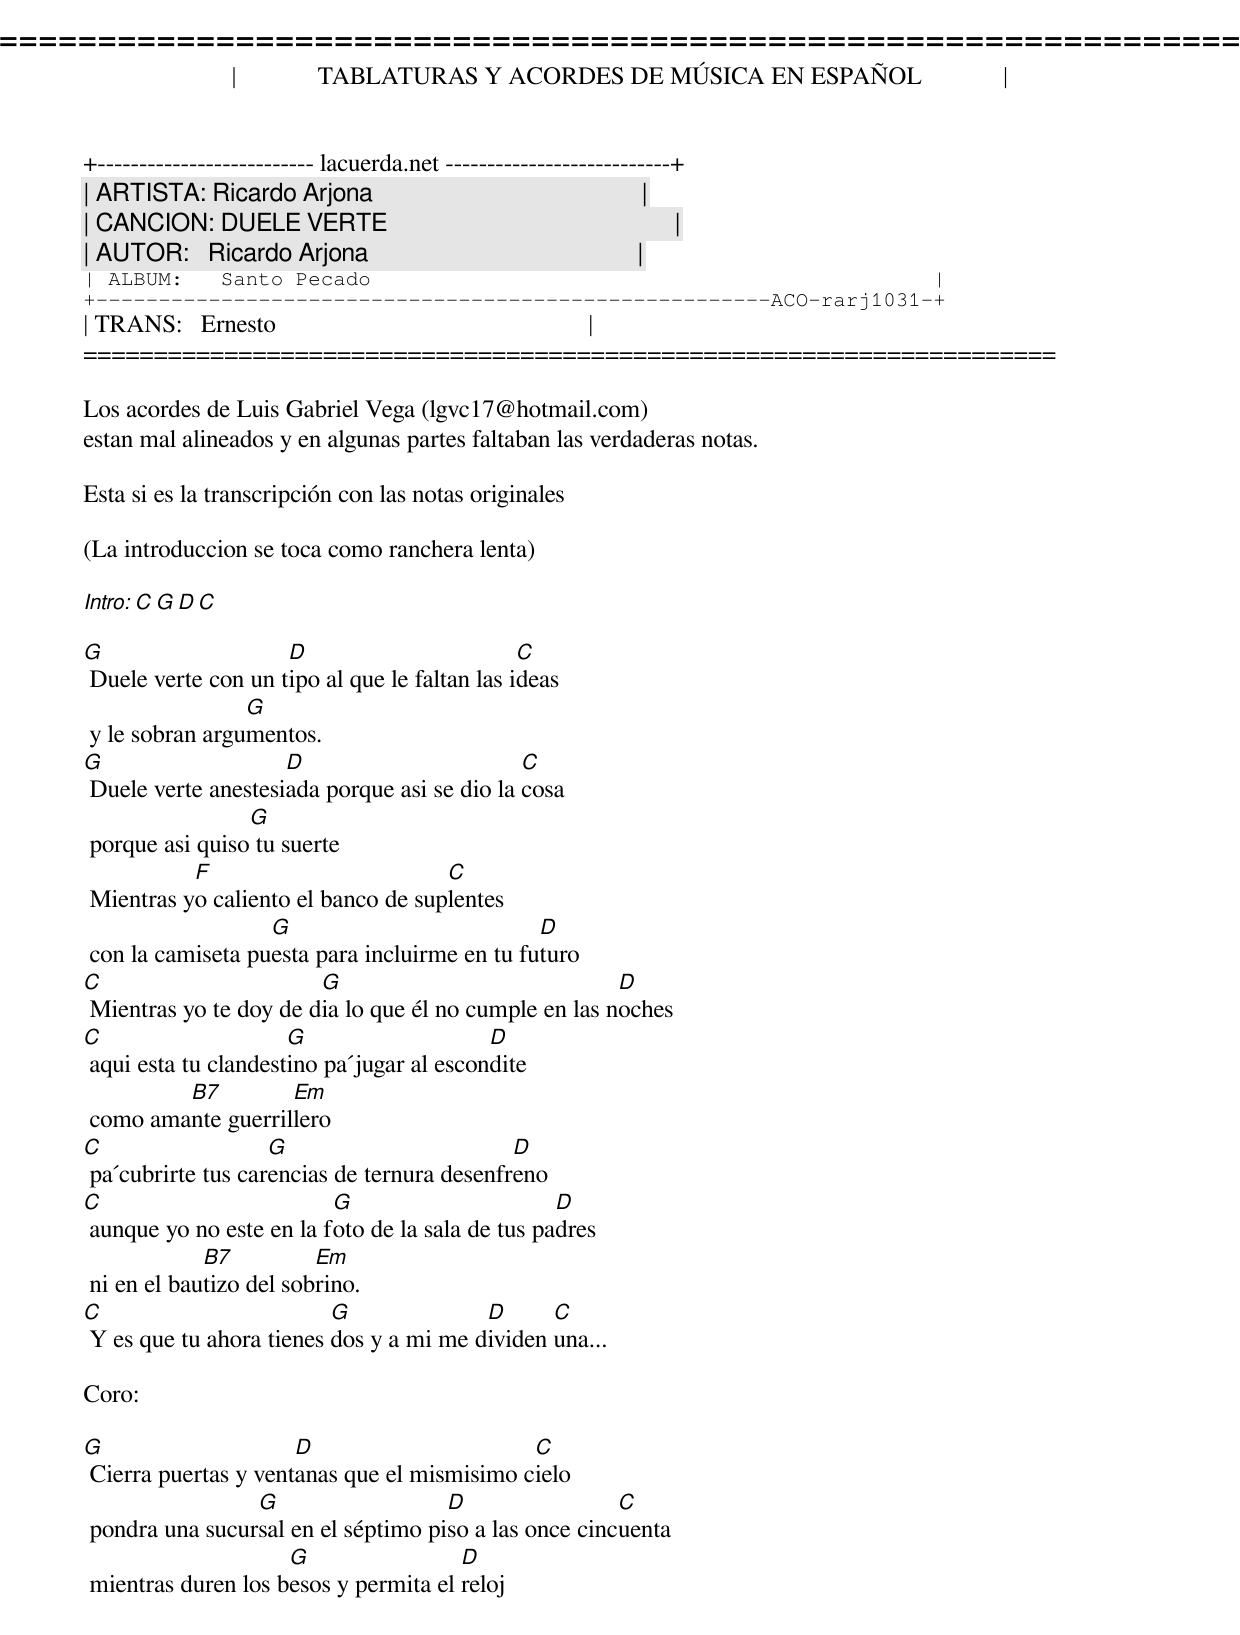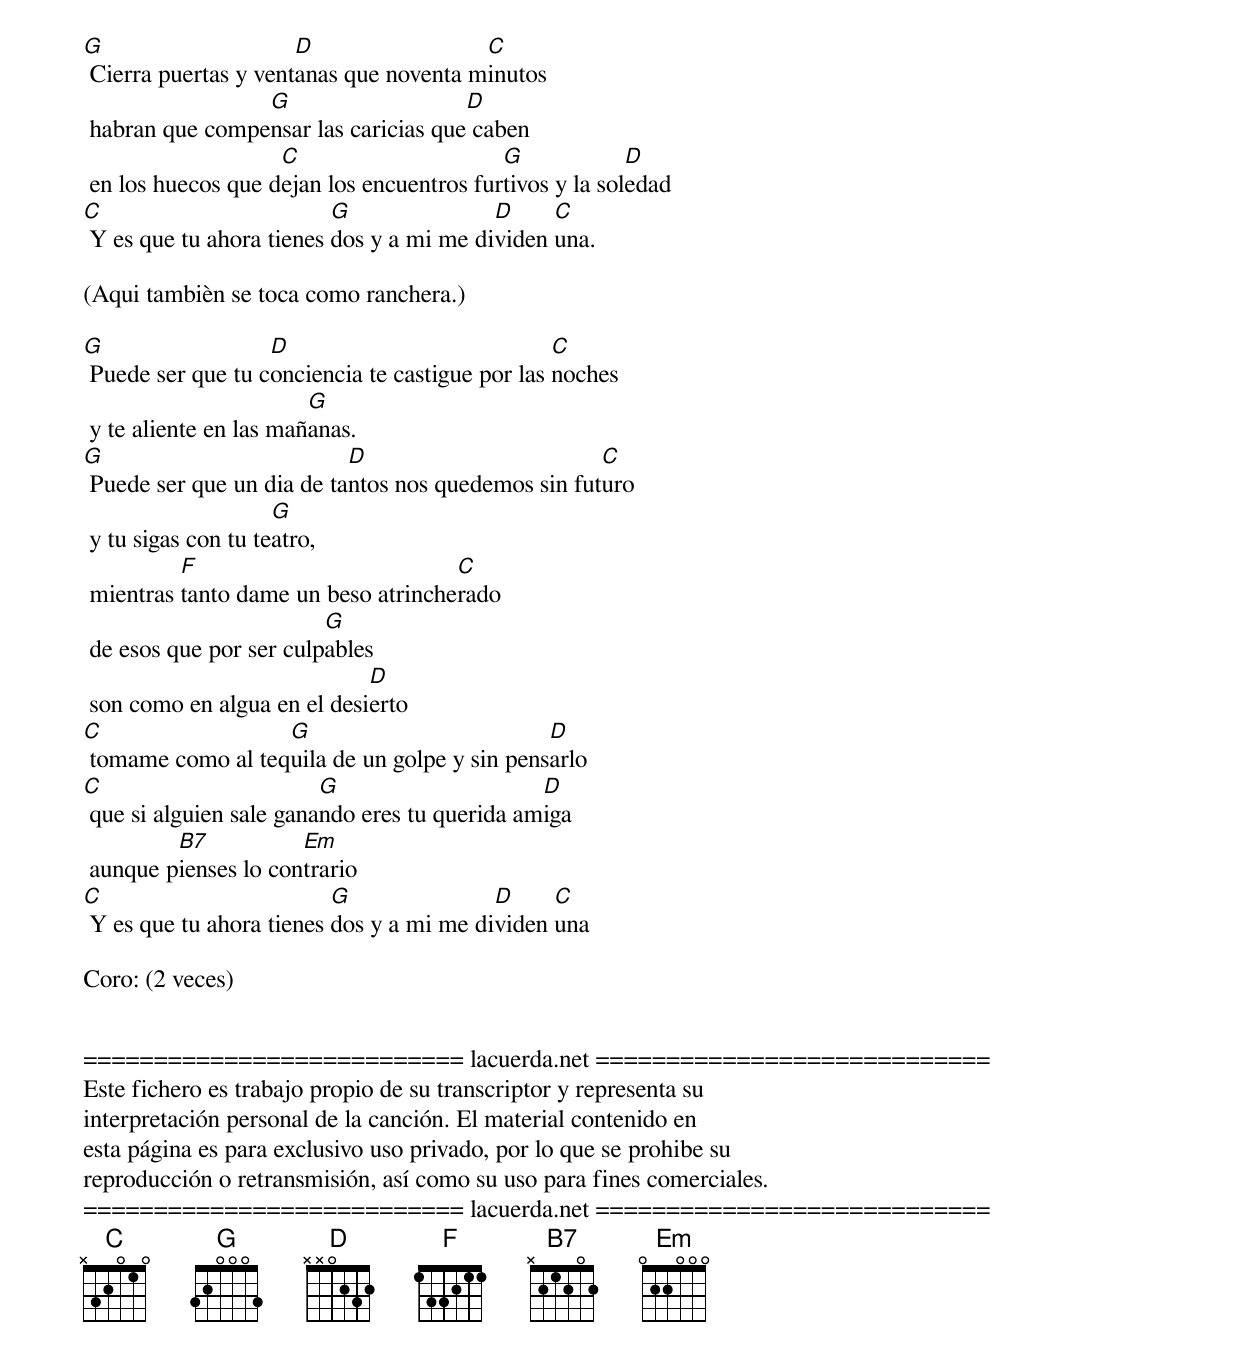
=====================================================================
|             TABLATURAS Y ACORDES DE MÚSICA EN ESPAÑOL             |
+-------------------------- lacuerda.net ---------------------------+
| ARTISTA: Ricardo Arjona                                           |
| CANCION: DUELE VERTE                                              |
| AUTOR:   Ricardo Arjona                                           |
| ALBUM:   Santo Pecado                                             |
+------------------------------------------------------ACO-rarj1031-+
| TRANS:   Ernesto                                                  |
=====================================================================

Los acordes de Luis Gabriel Vega (lgvc17@hotmail.com)
estan mal alineados y en algunas partes faltaban las verdaderas notas.

Esta si es la transcripción con las notas originales

(La introduccion se toca como ranchera lenta)

Intro: C G D C

G                    D                         C
 Duele verte con un tipo al que le faltan las ideas
                 G
 y le sobran argumentos.
G                    D                        C
 Duele verte anestesiada porque asi se dio la cosa
                 G
 porque asi quiso tu suerte
           F                         C
 Mientras yo caliento el banco de suplentes
                   G                           D
 con la camiseta puesta para incluirme en tu futuro
C                       G                              D
 Mientras yo te doy de dia lo que él no cumple en las noches
C                     G                    D
 aqui esta tu clandestino pa´jugar al escondite
         B7         Em
 como amante guerrillero
C                   G                        D
 pa´cubrirte tus carencias de ternura desenfreno
C                         G                       D
 aunque yo no este en la foto de la sala de tus padres
             B7          Em
 ni en el bautizo del sobrino.
C                         G              D      C
 Y es que tu ahora tienes dos y a mi me dividen una...

Coro:

G                     D                      C
 Cierra puertas y ventanas que el mismisimo cielo
                 G                   D                 C
 pondra una sucursal en el séptimo piso a las once cincuenta
                     G                 D
 mientras duren los besos y permita el reloj
G                     D                 C
 Cierra puertas y ventanas que noventa minutos
                 G                    D
 habran que compensar las caricias que caben
                    C                      G             D
 en los huecos que dejan los encuentros furtivos y la soledad
C                         G               D     C
 Y es que tu ahora tienes dos y a mi me dividen una.

(Aqui tambièn se toca como ranchera.)

G                  D                             C
 Puede ser que tu conciencia te castigue por las noches
                        G
 y te aliente en las mañanas.
G                          D                        C
 Puede ser que un dia de tantos nos quedemos sin futuro
                     G
 y tu sigas con tu teatro,
          F                          C
 mientras tanto dame un beso atrincherado
                         G
 de esos que por ser culpables
                             D
 son como en algua en el desierto
C                  G                          D
 tomame como al tequila de un golpe y sin pensarlo
C                        G                     D
 que si alguien sale ganando eres tu querida amiga
         B7           Em
 aunque pienses lo contrario
C                         G               D     C
 Y es que tu ahora tienes dos y a mi me dividen una

Coro: (2 veces)


=========================== lacuerda.net ============================
Este fichero es trabajo propio de su transcriptor y representa su
interpretación personal de la canción. El material contenido en
esta página es para exclusivo uso privado, por lo que se prohibe su
reproducción o retransmisión, así como su uso para fines comerciales.
=========================== lacuerda.net ============================
